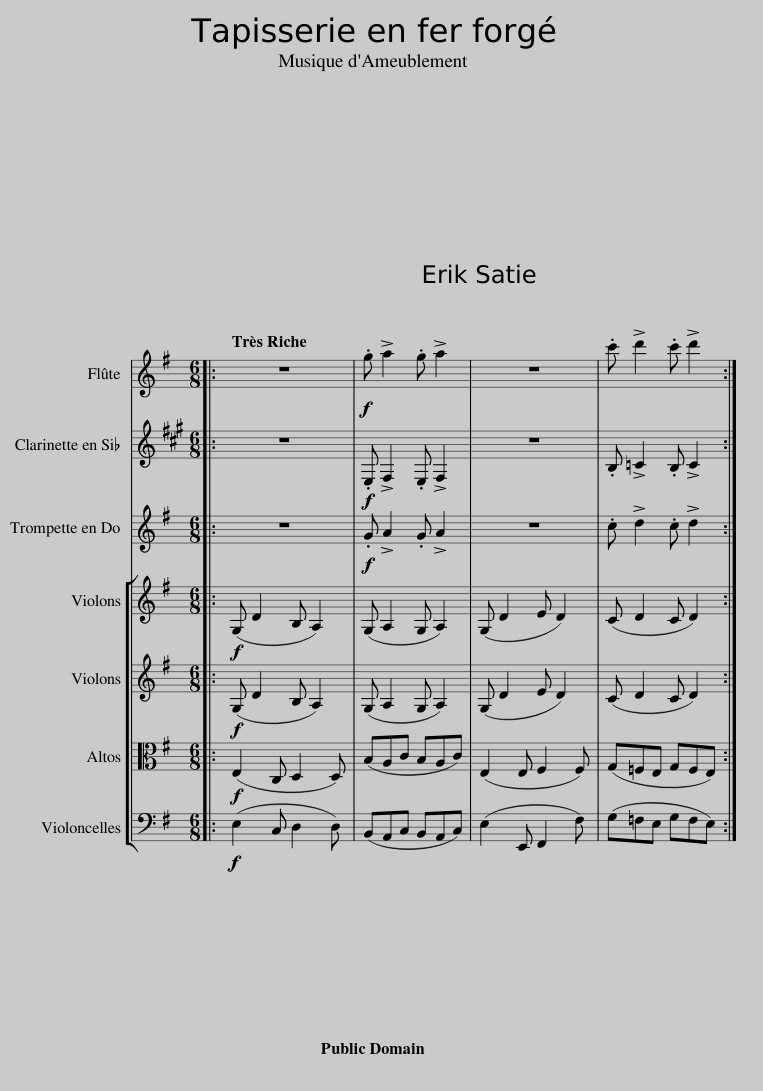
X:1
%%score 1 2 3 [ 4 5 6 7 ]
L:1/8
Q:1/4=80
M:6/8
I:linebreak $
K:G
V:1 treble
V:2 treble transpose=-2
V:3 treble
V:4 treble
V:5 treble
V:6 alto
V:7 bass
V:1
|: z6 |!f! .g !>!a2 .g !>!a2 | z6 | .c' !>!d'2 .c' !>!d'2 :| %4
V:2
[K:A]|: z6 |!f! .E, !>!F,2 .E, !>!F,2 | z6 | .B, !>!=C2 .B, !>!C2 :| %4
V:3
|: z6 |!f! .G !>!A2 .G !>!A2 | z6 | .c !>!d2 .c !>!d2 :| %4
V:4
|:!f! (G, D2 B, A,2) | (G, A,2 G, A,2) | (G, D2 E D2) | (C D2 C D2) :| %4
V:5
|:!f! (G, D2 B, A,2) | (G, A,2 G, A,2) | (G, D2 E D2) | (C D2 C D2) :| %4
V:6
|:!f! (E,2 C, D,2 D,) | (B,A,C B,A,C) | (E,2 E, F,2 F,) | (G,=F,E, G,F,E,) :| %4
V:7
|:!f! (E,2 C, D,2 D,) | (B,,A,,C, B,,A,,C,) | (E,2 E,, F,,2 F,) | (G,=F,E, G,F,E,) :| %4
